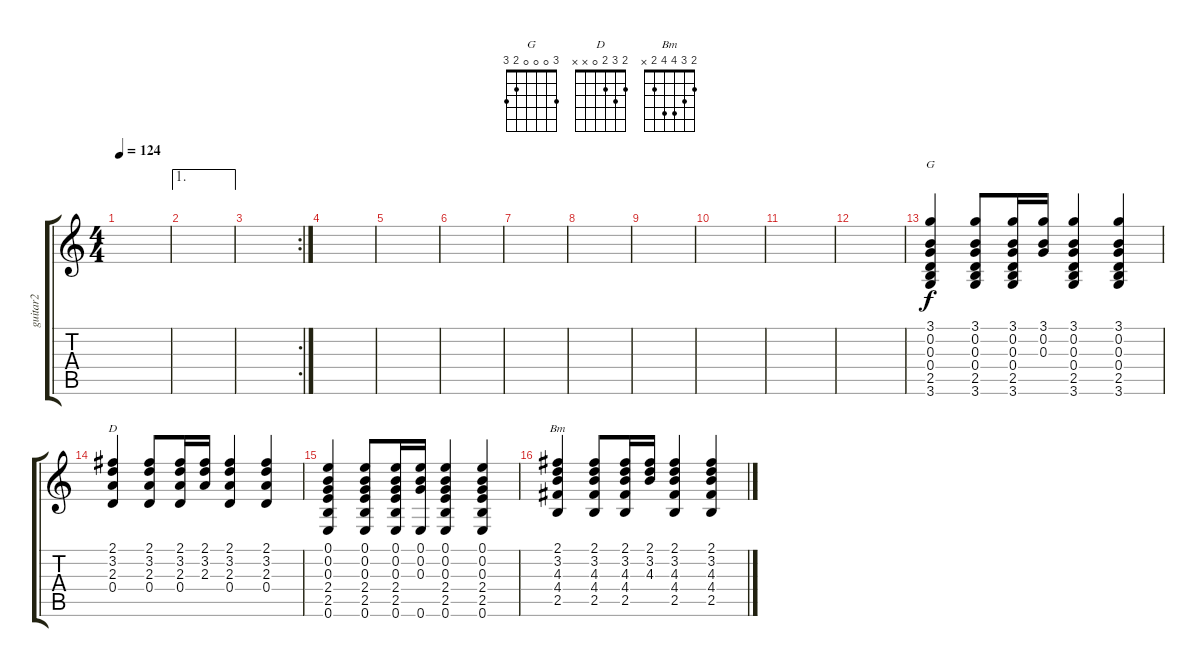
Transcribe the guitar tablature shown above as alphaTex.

\track ("guitar2" "guitar2") {instrument acousticguitarnylon}
\staff {score tabs}
\tuning (E4 B3 G3 D3 A2 E2) {hide}
\chord ("G" 3 0 0 0 2 3)
\chord ("D" 2 3 2 0 x x)
\chord ("Bm" 2 3 4 4 2 x)
\ts (4 4)
\tempo 124
\clef g2
\ks c
|
\ae 1
|
\rc 2
|
|
|
|
|
|
|
|
|
|
(3.1 0.2 0.3 0.4 2.5 3.6).4{ch "G"} (3.1 0.2 0.3 0.4 2.5 3.6).8 (3.1 0.2 0.3 0.4 2.5 3.6).16 (3.1 0.2 0.3).16 (3.1 0.2 0.3 0.4 2.5 3.6).4 (3.1 0.2 0.3 0.4 2.5 3.6).4 |
(2.1 3.2 2.3 0.4).4{ch "D"} (2.1 3.2 2.3 0.4).8 (2.1 3.2 2.3 0.4).16 (2.1 3.2 2.3).16 (2.1 3.2 2.3 0.4).4 (2.1 3.2 2.3 0.4).4 |
(0.1 0.2 0.3 2.4 2.5 0.6).4 (0.1 0.2 0.3 2.4 2.5 0.6).8 (0.1 0.2 0.3 2.4 2.5 0.6).16 (0.1 0.2 0.3 0.6).16 (0.1 0.2 0.3 2.4 2.5 0.6).4 (0.1 0.2 0.3 2.4 2.5 0.6).4 |
(2.1 3.2 4.3 4.4 2.5).4{ch "Bm"} (2.1 3.2 4.3 4.4 2.5).8 (2.1 3.2 4.3 4.4 2.5).16 (2.1 3.2 4.3).16 (2.1 3.2 4.3 4.4 2.5).4 (2.1 3.2 4.3 4.4 2.5).4
